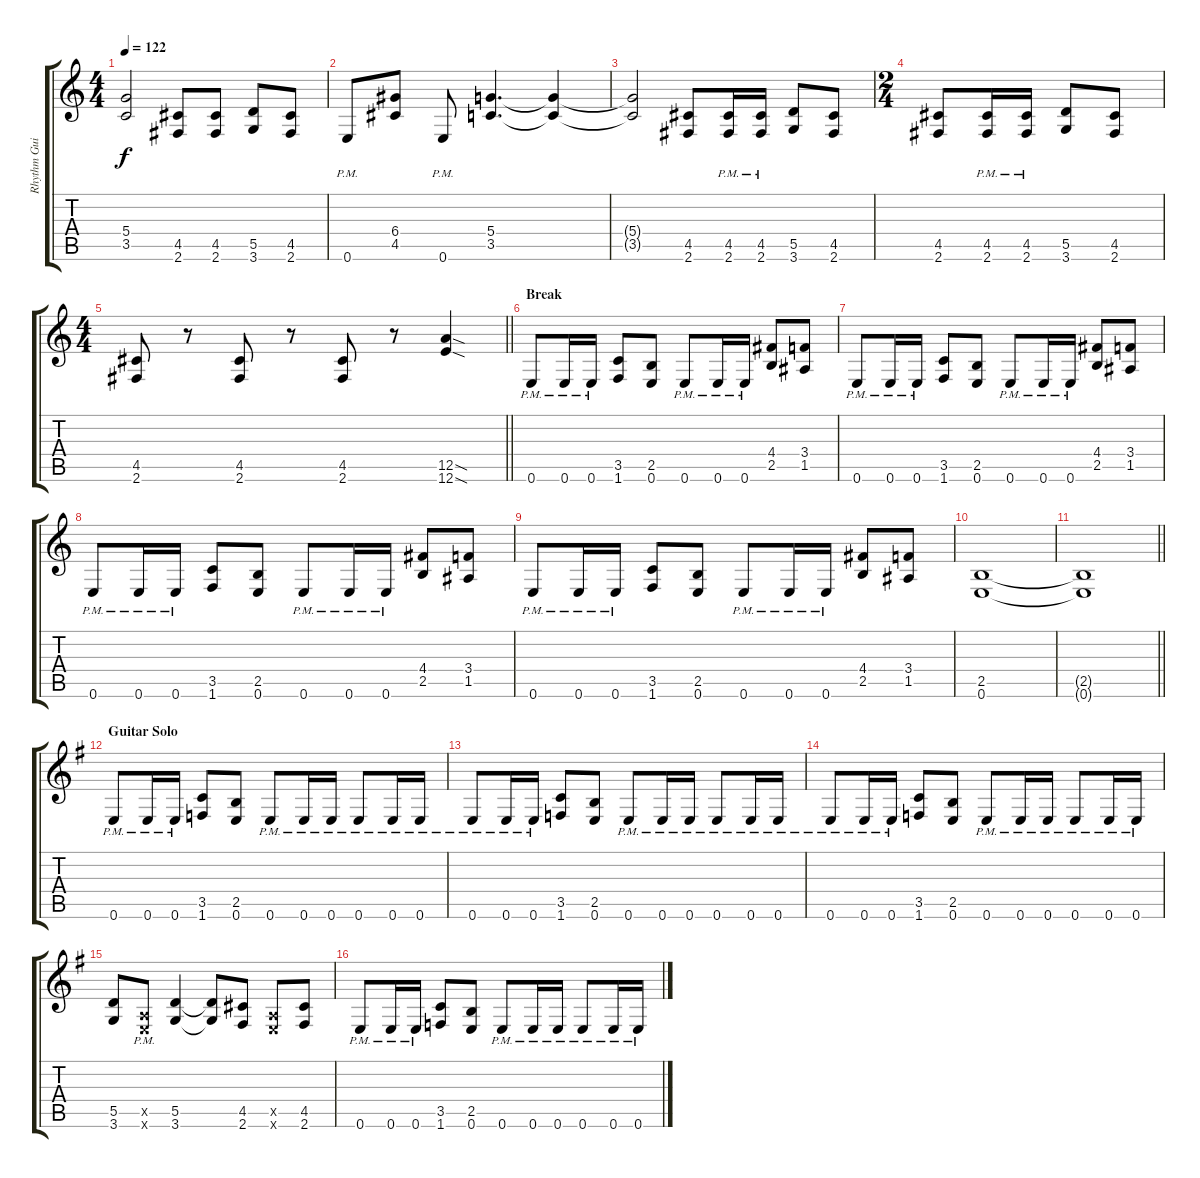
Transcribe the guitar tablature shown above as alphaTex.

\track ("Rhythm Guitar #2" "Rhythm Gui") {instrument distortionguitar}
\staff {score tabs}
\tuning (E4 B3 G3 D3 A2 E2) {hide}
\ts (4 4)
\tempo 122
\clef g2
\ks c
(5.4{t} 3.5{t}).2{dy f} (4.5 2.6).8 (4.5 2.6).8 (5.5 3.6).8 (4.5 2.6).8 |
0.6{pm}.8 (6.4 4.5).8 0.6{pm}.8 (5.4 3.5).4{d} (5.4{t} 3.5{t}).4 |
(5.4{t} 3.5{t}).2 (4.5 2.6).8 (4.5{pm} 2.6{pm}).16 (4.5{pm} 2.6{pm}).16 (5.5 3.6).8 (4.5 2.6).8 |
\ts (2 4)
(4.5 2.6).8 (4.5{pm} 2.6{pm}).16 (4.5{pm} 2.6{pm}).16 (5.5 3.6).8 (4.5 2.6).8 |
\ts (4 4)
\barLineRight lightlight
(4.5 2.6).8 r.8 (4.5 2.6).8 r.8 (4.5 2.6).8 r.8 (12.5{sod} 12.6{sod}).4 |
\section ("" "Break")
0.6{pm}.8 0.6{pm}.16 0.6{pm}.16 (3.5 1.6).8 (2.5 0.6).8 0.6{pm}.8 0.6{pm}.16 0.6{pm}.16 (4.4 2.5).8 (3.4 1.5).8 |
0.6{pm}.8 0.6{pm}.16 0.6{pm}.16 (3.5 1.6).8 (2.5 0.6).8 0.6{pm}.8 0.6{pm}.16 0.6{pm}.16 (4.4 2.5).8 (3.4 1.5).8 |
0.6{pm}.8 0.6{pm}.16 0.6{pm}.16 (3.5 1.6).8 (2.5 0.6).8 0.6{pm}.8 0.6{pm}.16 0.6{pm}.16 (4.4 2.5).8 (3.4 1.5).8 |
0.6{pm}.8 0.6{pm}.16 0.6{pm}.16 (3.5 1.6).8 (2.5 0.6).8 0.6{pm}.8 0.6{pm}.16 0.6{pm}.16 (4.4 2.5).8 (3.4 1.5).8 |
(2.5 0.6).1 |
\barLineRight lightlight
(2.5{t} 0.6{t}).1 |
\section ("" "Guitar Solo")
\ks g
0.6{pm}.8{volume 13} 0.6{pm}.16 0.6{pm}.16 (3.5 1.6).8 (2.5 0.6).8 0.6{pm}.8 0.6{pm}.16 0.6{pm}.16 0.6{pm}.8 0.6{pm}.16 0.6{pm}.16 |
0.6{pm}.8 0.6{pm}.16 0.6{pm}.16 (3.5 1.6).8 (2.5 0.6).8 0.6{pm}.8 0.6{pm}.16 0.6{pm}.16 0.6{pm}.8 0.6{pm}.16 0.6{pm}.16 |
0.6{pm}.8 0.6{pm}.16 0.6{pm}.16 (3.5 1.6).8 (2.5 0.6).8 0.6{pm}.8 0.6{pm}.16 0.6{pm}.16 0.6{pm}.8 0.6{pm}.16 0.6{pm}.16 |
(5.5 3.6).8 (0.5{x} 0.6{pm x}).8 (5.5 3.6).4 (5.5{t} 3.6{t}).8 (4.5 2.6).8 (0.5{x} 0.6{x}).8 (4.5 2.6).8 |
0.6{pm}.8 0.6{pm}.16 0.6{pm}.16 (3.5 1.6).8 (2.5 0.6).8 0.6{pm}.8 0.6{pm}.16 0.6{pm}.16 0.6{pm}.8 0.6{pm}.16 0.6{pm}.16
